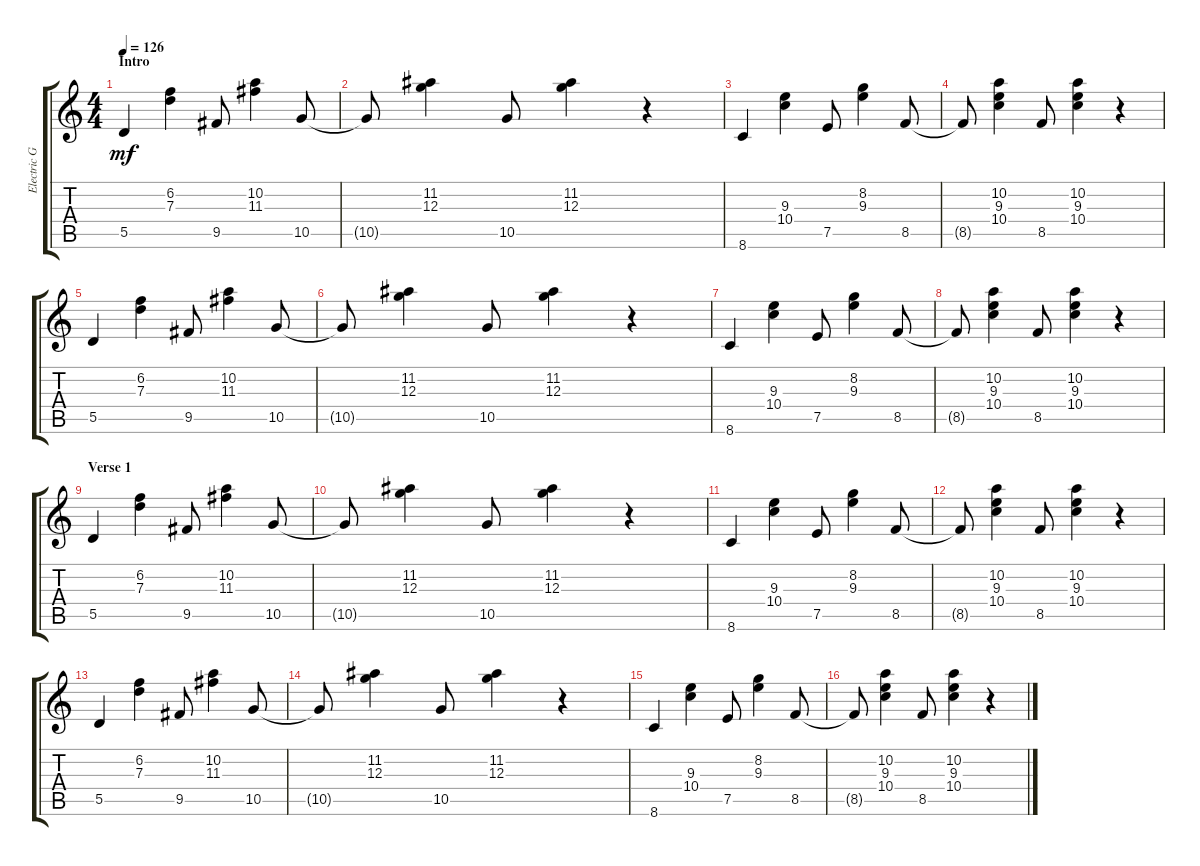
\track ("Electric Guitar" "Electric G") {instrument electricguitarclean}
\staff {score tabs}
\tuning (E4 B3 G3 D3 A2 E2) {hide}
\ts (4 4)
\section ("" "Intro")
\tempo 126
\clef g2
\ks c
5.5.4{dy mf instrument electricguitarclean} (6.2 7.3).4 9.5.8 (10.2 11.3).4 10.5.8 |
10.5{t}.8 (11.2 12.3).4 10.5.8 (11.2 12.3).4 r.4 |
8.6.4 (9.3 10.4).4 7.5.8 (8.2 9.3).4 8.5.8 |
8.5{t}.8 (10.2 9.3 10.4).4 8.5.8 (10.2 9.3 10.4).4 r.4 |
5.5.4 (6.2 7.3).4 9.5.8 (10.2 11.3).4 10.5.8 |
10.5{t}.8 (11.2 12.3).4 10.5.8 (11.2 12.3).4 r.4 |
8.6.4 (9.3 10.4).4 7.5.8 (8.2 9.3).4 8.5.8 |
8.5{t}.8 (10.2 9.3 10.4).4 8.5.8 (10.2 9.3 10.4).4 r.4 |
\section ("" "Verse 1")
5.5.4 (6.2 7.3).4 9.5.8 (10.2 11.3).4 10.5.8 |
10.5{t}.8 (11.2 12.3).4 10.5.8 (11.2 12.3).4 r.4 |
8.6.4 (9.3 10.4).4 7.5.8 (8.2 9.3).4 8.5.8 |
8.5{t}.8 (10.2 9.3 10.4).4 8.5.8 (10.2 9.3 10.4).4 r.4 |
5.5.4 (6.2 7.3).4 9.5.8 (10.2 11.3).4 10.5.8 |
10.5{t}.8 (11.2 12.3).4 10.5.8 (11.2 12.3).4 r.4 |
8.6.4 (9.3 10.4).4 7.5.8 (8.2 9.3).4 8.5.8 |
8.5{t}.8 (10.2 9.3 10.4).4 8.5.8 (10.2 9.3 10.4).4 r.4
